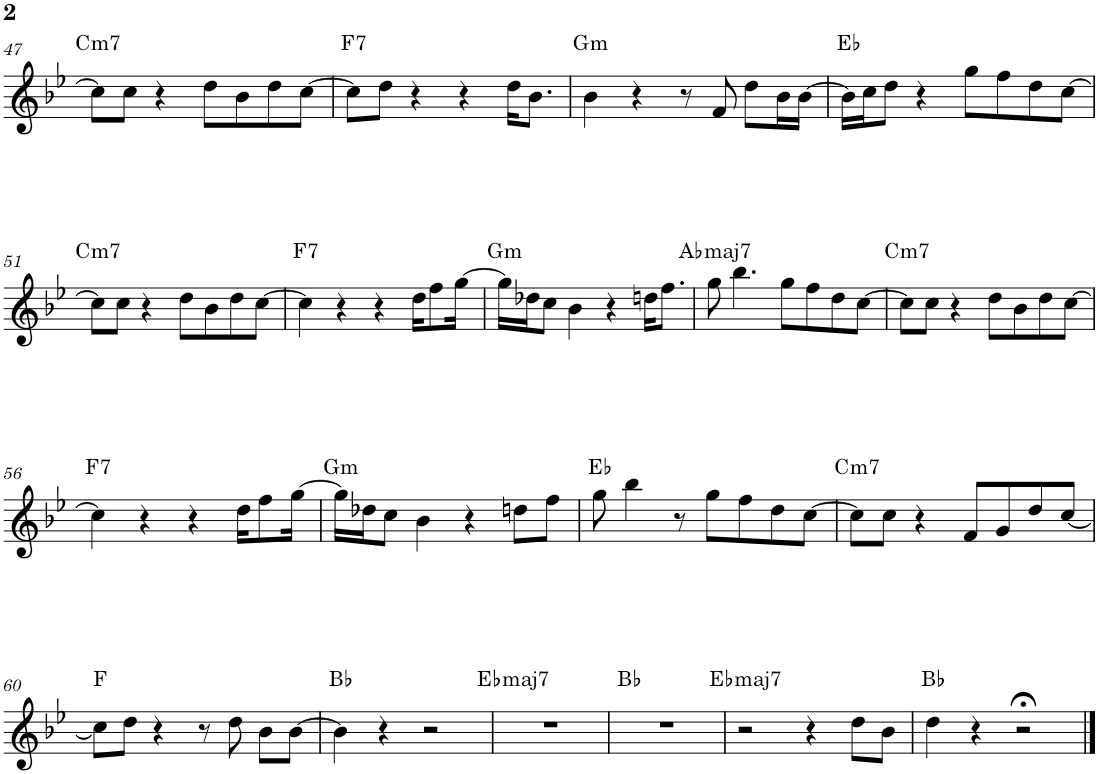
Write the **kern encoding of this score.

**kern	**harte
*part1	*part1
*staff1	*
*I"P1	*
!!LO:PB:g=z
*clefG2	*
*k[b-e-]	*
*B-:	*
*M4/4	*
=47	=47
!	!LO:H:kt=m7
8cc\L]	C:min7
8cc\J	.
4r	.
8dd\L	.
8b-\	.
8dd\	.
[>8cc\J	.
=48	=48
!	!LO:H:kt=7
8cc\L]	F:7
8dd\J	.
4r	.
4r	.
16dd\KL	.
8.b-\J	.
=49	=49
!	!LO:H:kt=m
4b-\	G:min
4r	.
8r	.
8f/	.
8dd\L	.
16b-\L	.
[>16b-\JJ	.
=50	=50
16b-\LL]	Eb:maj
16cc\J	.
8dd\J	.
4r	.
8gg\L	.
8ff\	.
8dd\	.
[>8cc\J	.
!!LO:LB:g=z
=51	=51
!	!LO:H:kt=m7
8cc\L]	C:min7
8cc\J	.
4r	.
8dd\L	.
8b-\	.
8dd\	.
[>8cc\J	.
=52	=52
!	!LO:H:kt=7
4cc\]	F:7
4r	.
4r	.
16dd\KL	.
8ff\	.
[>16gg\Jk	.
=53	=53
!	!LO:H:kt=m
16gg\LL]	G:min
16dd-X\J	.
8cc\J	.
4b-\	.
4r	.
16ddn\KL	.
8.ff\J	.
=54	=54
!	!LO:H:kt=maj7
8gg\	Ab:maj7
4.bb-\	.
8gg\L	.
8ff\	.
8dd\	.
[>8cc\J	.
=55	=55
!	!LO:H:kt=m7
8cc\L]	C:min7
8cc\J	.
4r	.
8dd\L	.
8b-\	.
8dd\	.
[>8cc\J	.
!!LO:LB:g=z
=56	=56
!	!LO:H:kt=7
4cc\]	F:7
4r	.
4r	.
16dd\KL	.
8ff\	.
[>16gg\Jk	.
=57	=57
!	!LO:H:kt=m
16gg\LL]	G:min
16dd-X\J	.
8cc\J	.
4b-\	.
4r	.
8ddn\L	.
8ff\J	.
=58	=58
8gg\	Eb:maj
4bb-\	.
8r	.
8gg\L	.
8ff\	.
8dd\	.
[>8cc\J	.
=59	=59
!	!LO:H:kt=m7
8cc\L]	C:min7
8cc\J	.
4r	.
8f/L	.
8g/	.
8dd/	.
[<8cc/J	.
!!LO:LB:g=z
=60	=60
8cc\L]	F:maj
8dd\J	.
4r	.
8r	.
8dd\	.
8b-\L	.
[>8b-\J	.
=61	=61
4b-\]	Bb:maj
4r	.
2r	.
=62	=62
!	!LO:H:kt=maj7
1r	Eb:maj7
=63	=63
1r	Bb:maj
=64	=64
!	!LO:H:kt=maj7
2r	Eb:maj7
4r	.
8dd\L	.
8b-\J	.
=65	=65
4dd\	Bb:maj
4r	.
2r;<	.
==	==
*-	*-
